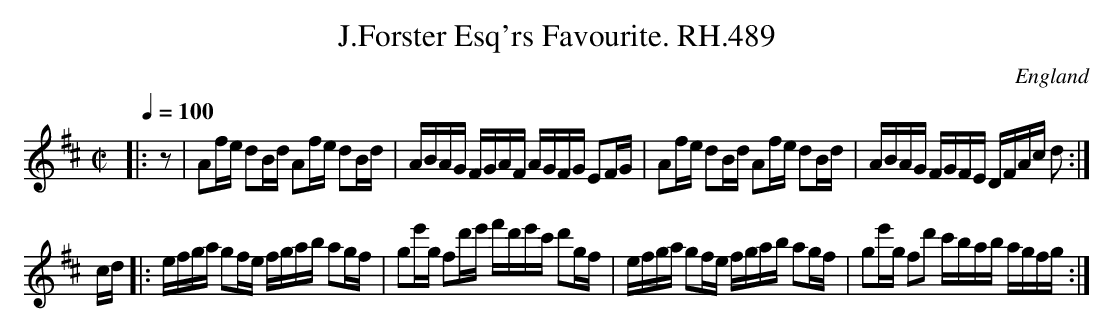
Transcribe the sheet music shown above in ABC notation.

X:1
T:J.Forster Esq'rs Favourite. RH.489
O:England
M:C|
L:1/16
Q:1/4=100
K:D major
|:z2|A2fe d2Bd A2fe d2Bd|ABAG FGAF AGFG E2FG|\
A2fe d2Bd A2fe d2Bd|ABAG FGFE DFAc d2:|!
cd|:efga g2fe fgab a2gf|g2e'g f2d'e' f'd'e'c' d'2gf|\
efga g2fe fgab a2gf|g2e'g f2d'2 c'bab agfg:|
